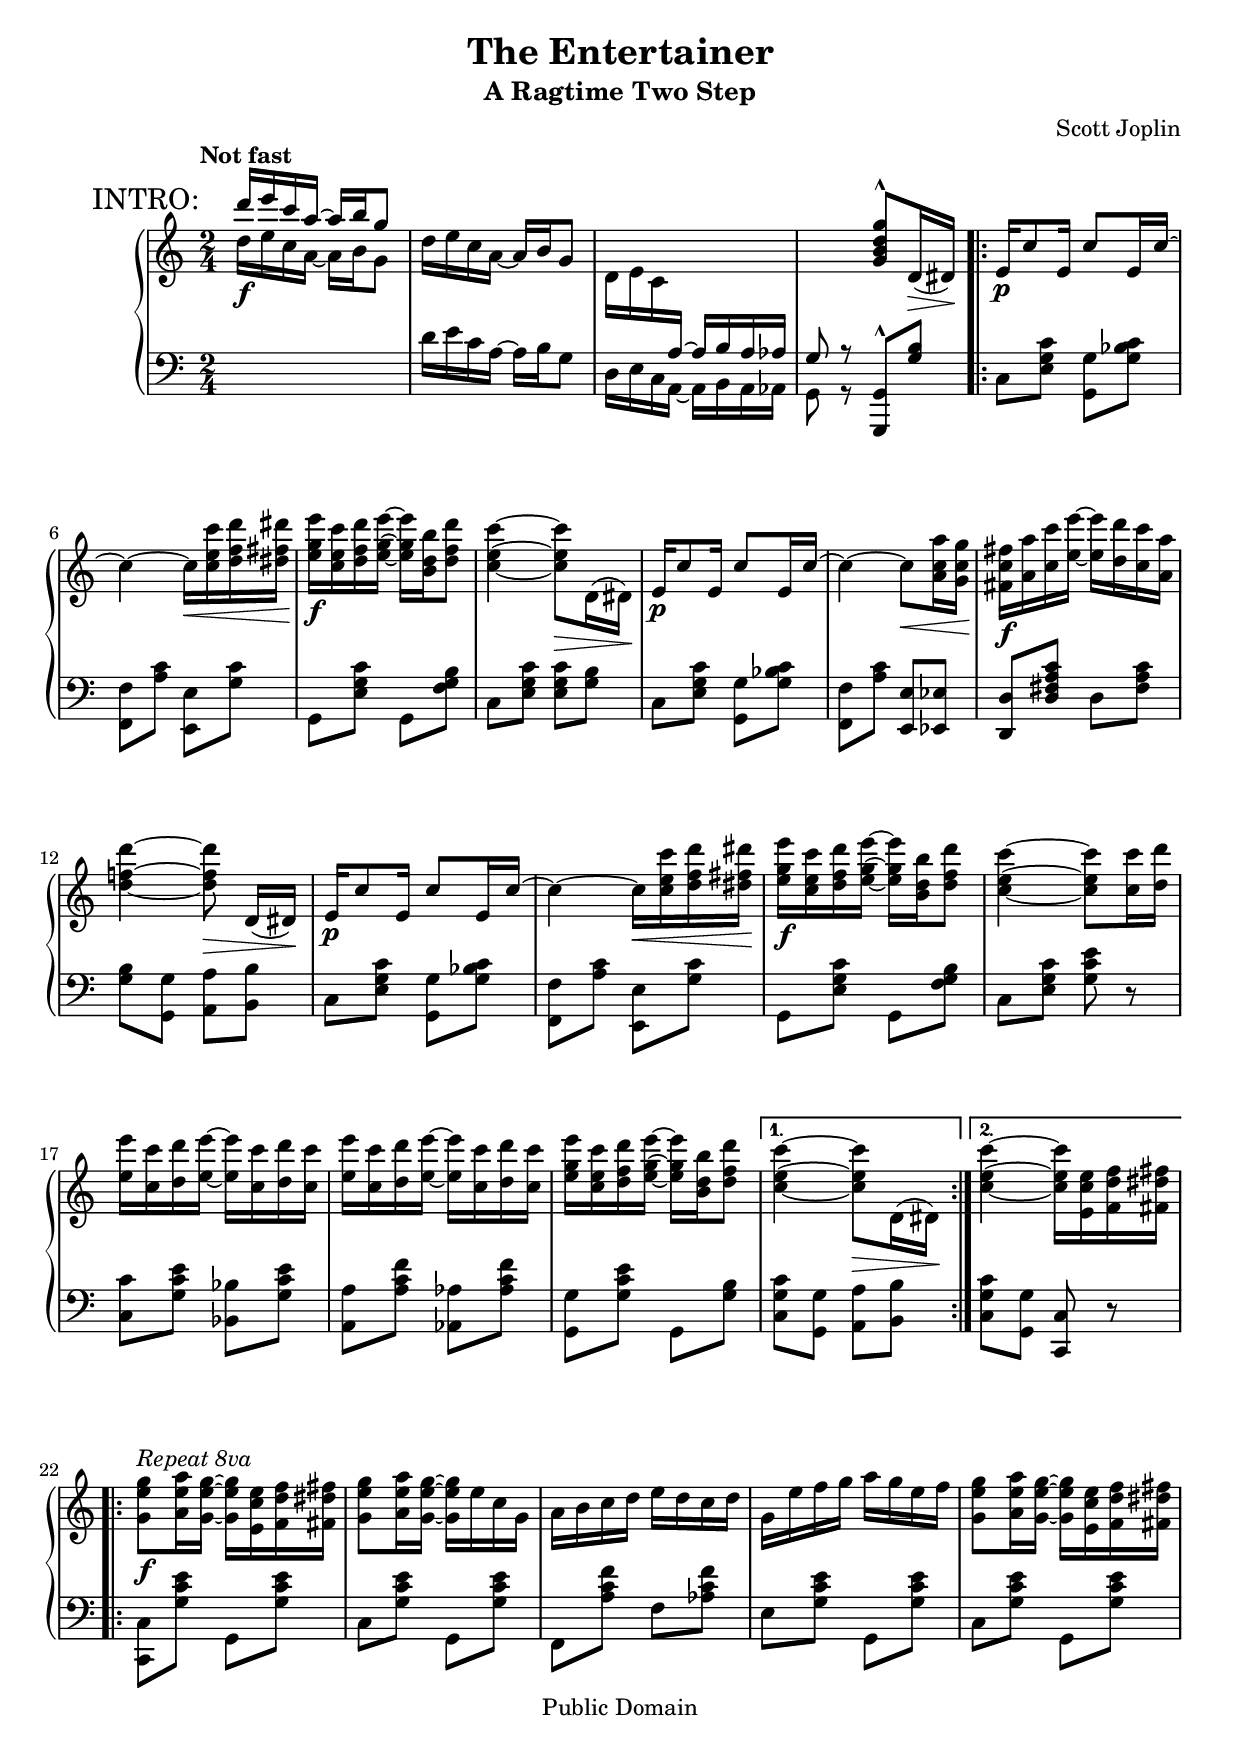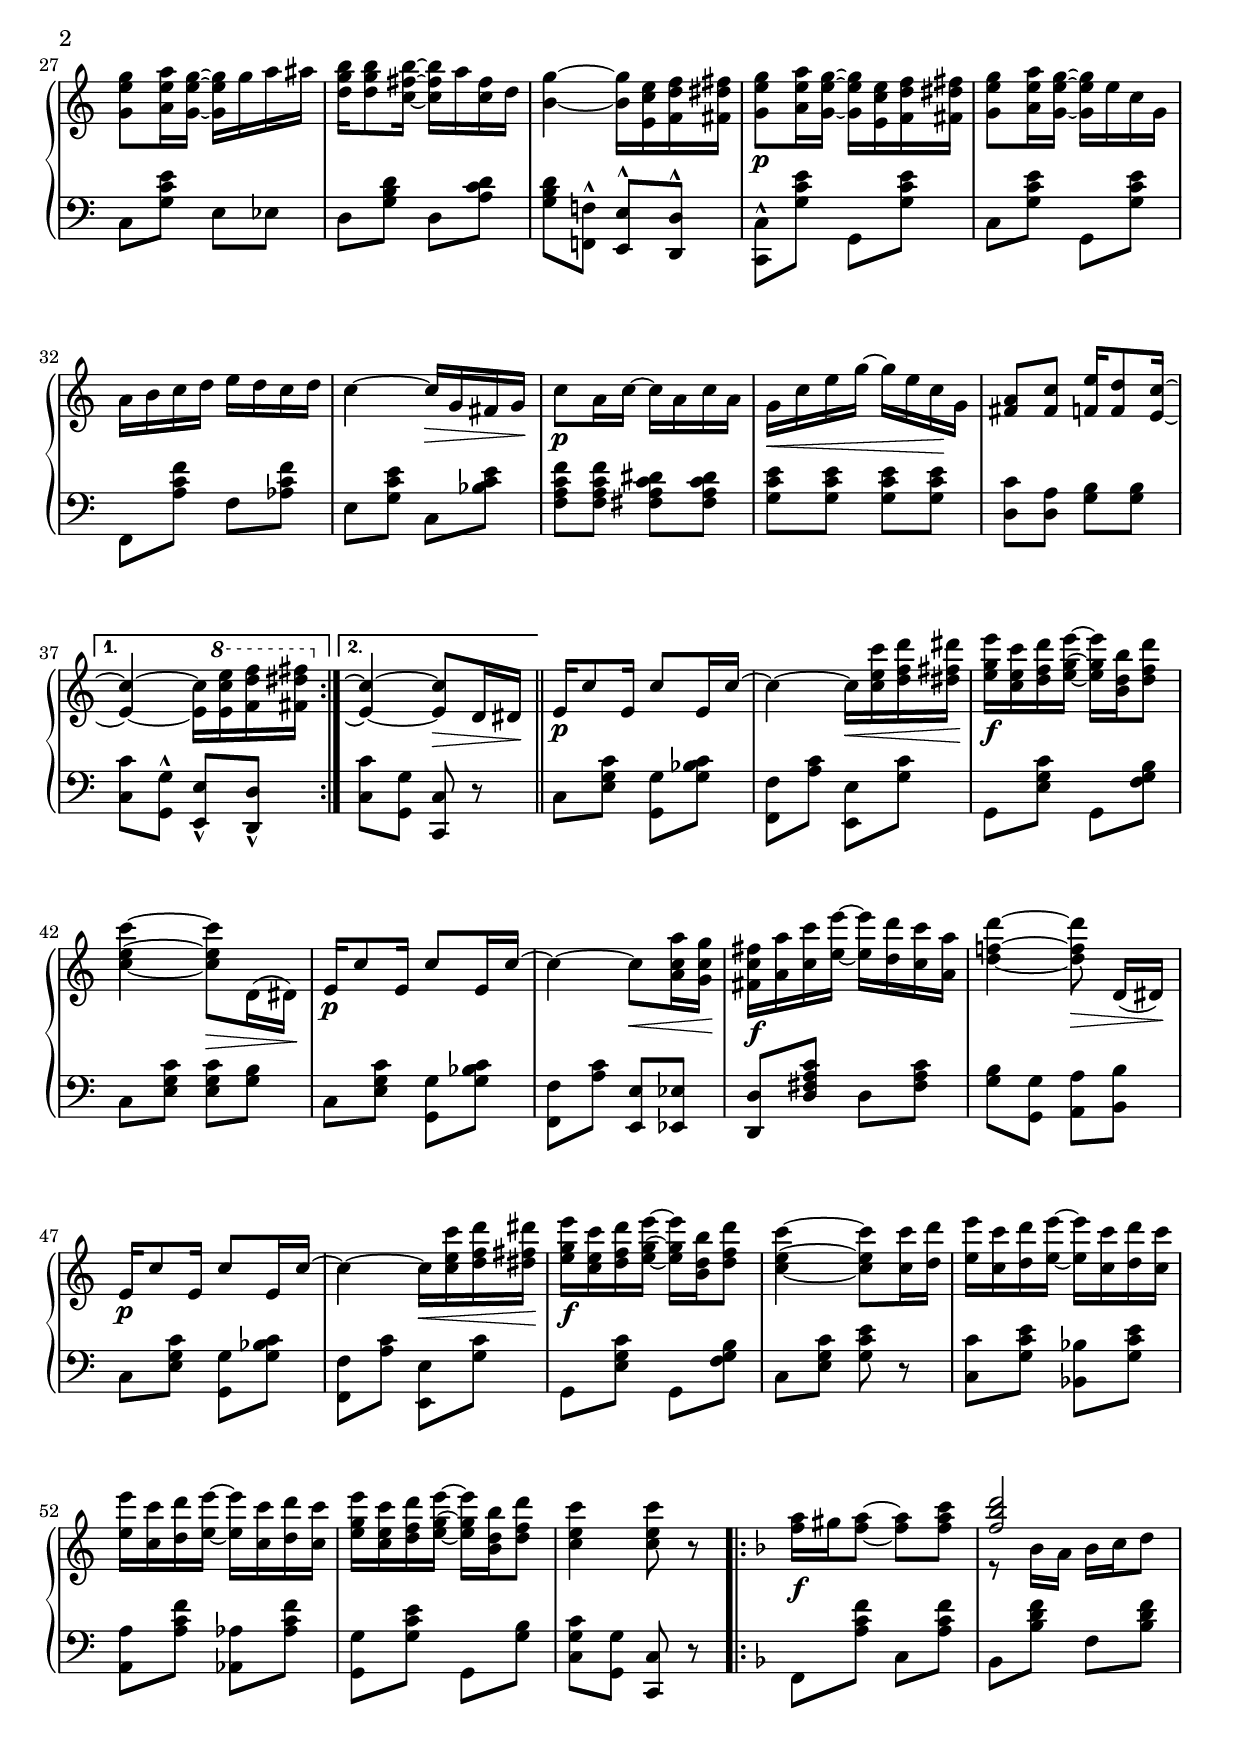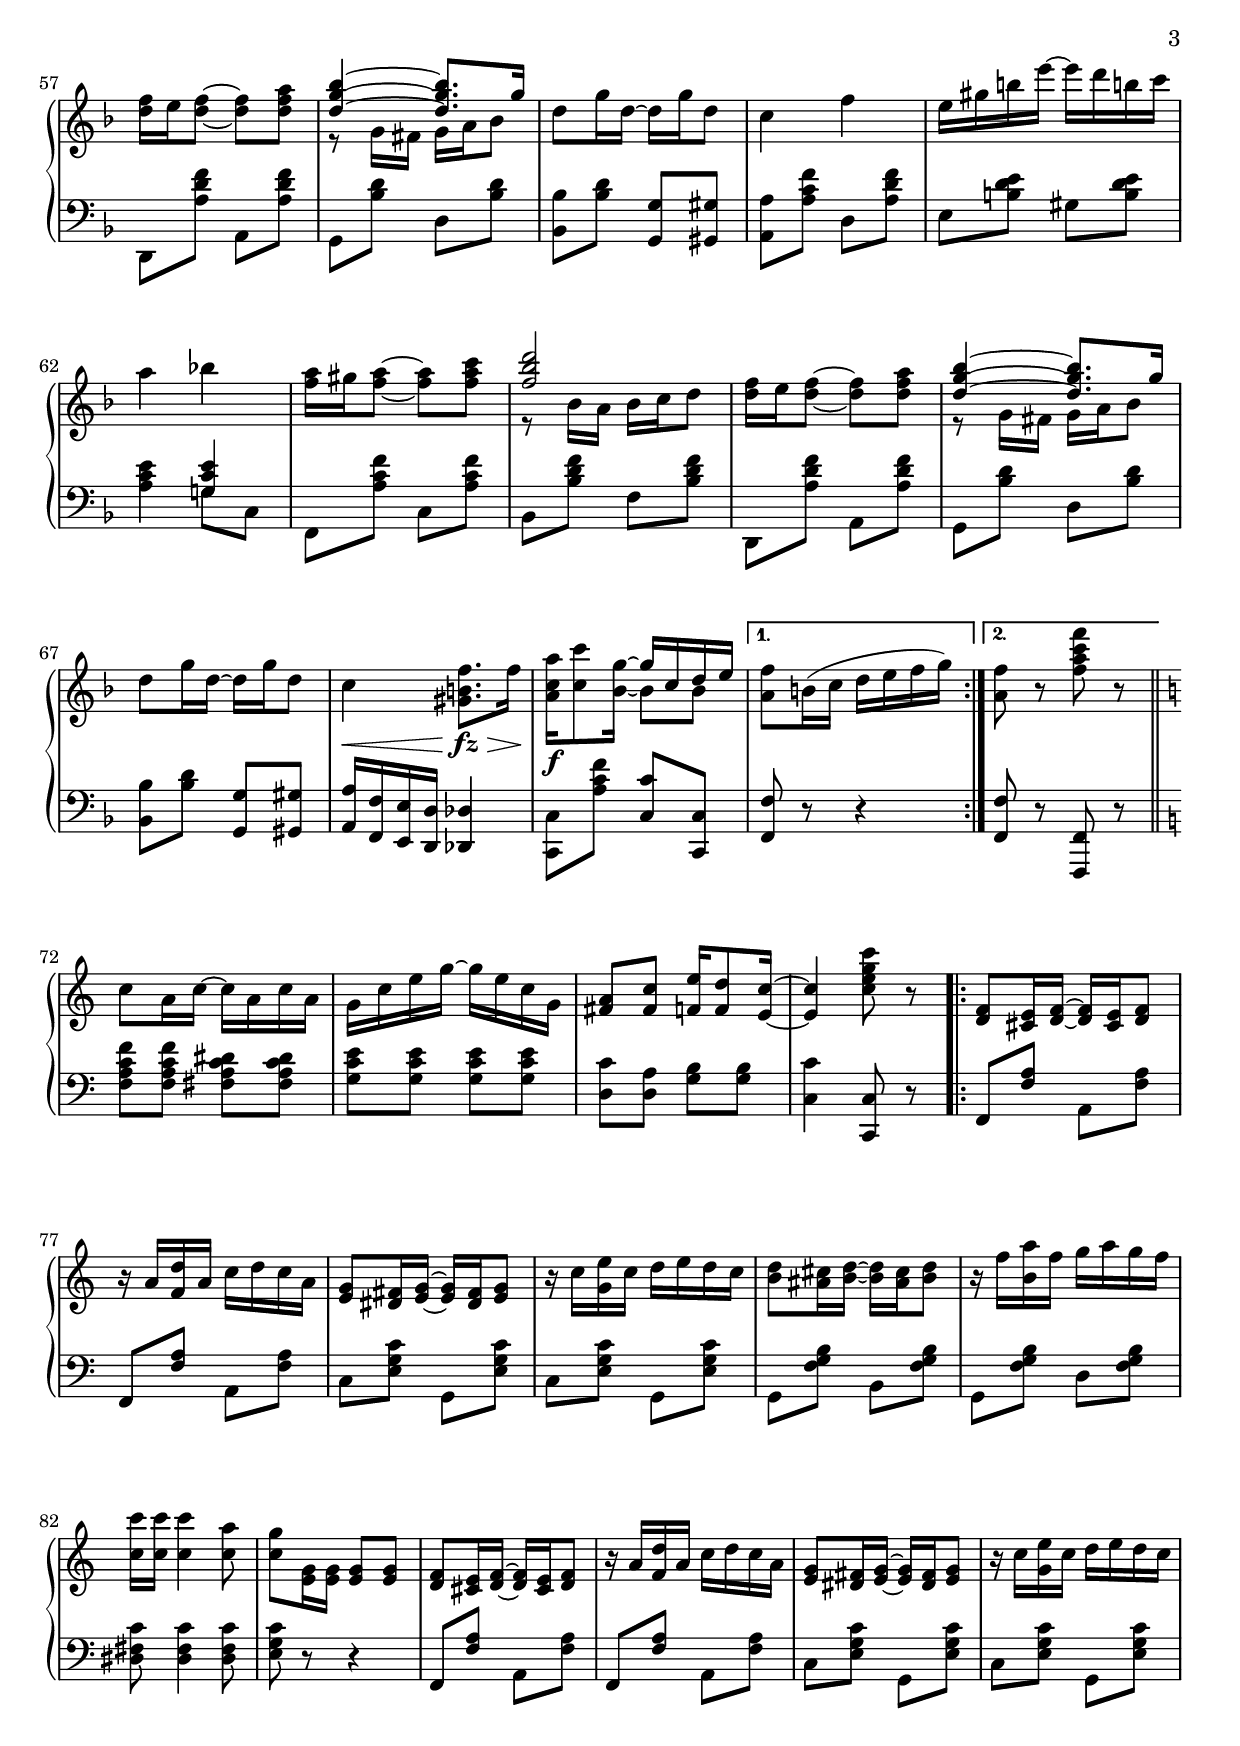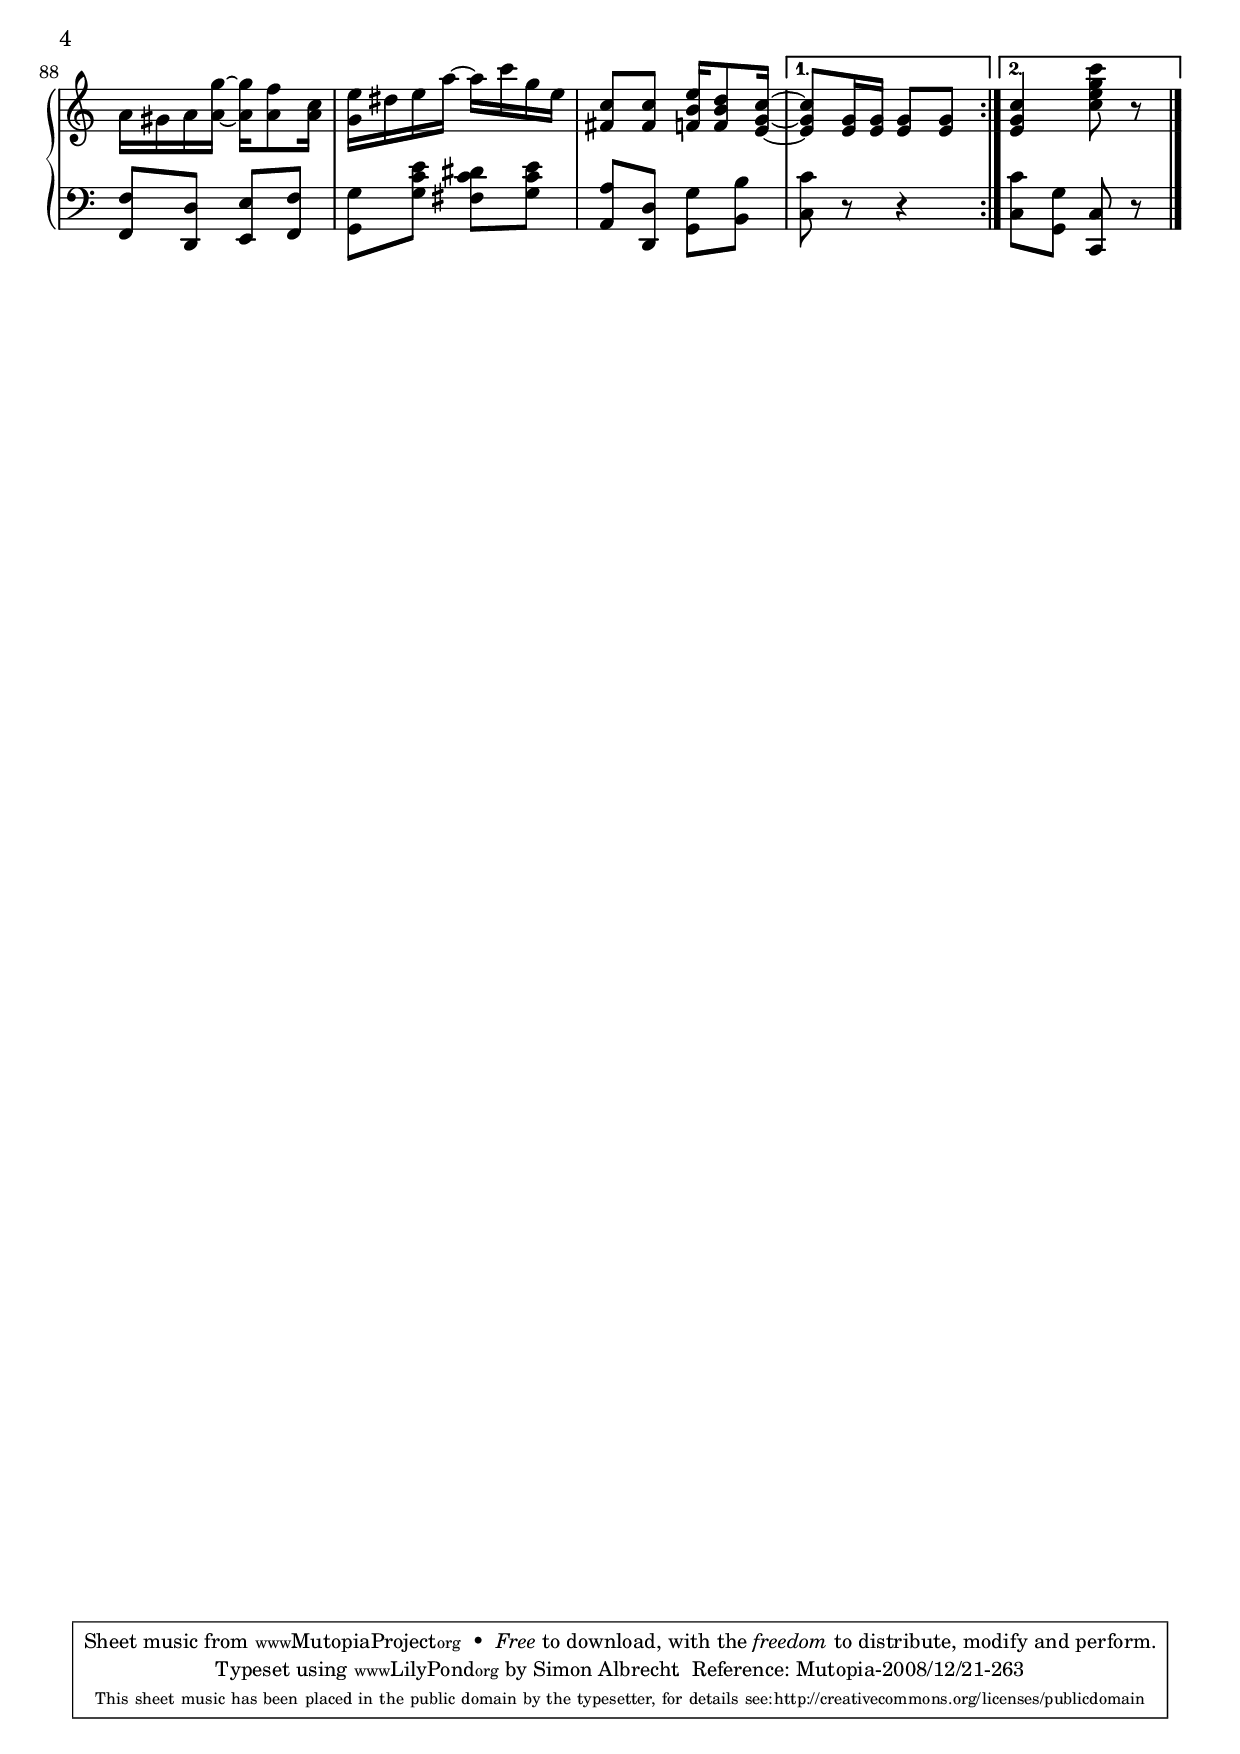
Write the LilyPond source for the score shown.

\version "2.19.32"

\header {
  title = "The Entertainer"
  subtitle = "A Ragtime Two Step"
  composer = "Scott Joplin"

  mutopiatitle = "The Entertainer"
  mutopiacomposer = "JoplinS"
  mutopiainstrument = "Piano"
  date = "c. 1902"
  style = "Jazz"
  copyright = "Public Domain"
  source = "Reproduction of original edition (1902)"

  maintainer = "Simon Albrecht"
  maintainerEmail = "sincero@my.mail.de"

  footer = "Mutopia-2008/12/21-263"
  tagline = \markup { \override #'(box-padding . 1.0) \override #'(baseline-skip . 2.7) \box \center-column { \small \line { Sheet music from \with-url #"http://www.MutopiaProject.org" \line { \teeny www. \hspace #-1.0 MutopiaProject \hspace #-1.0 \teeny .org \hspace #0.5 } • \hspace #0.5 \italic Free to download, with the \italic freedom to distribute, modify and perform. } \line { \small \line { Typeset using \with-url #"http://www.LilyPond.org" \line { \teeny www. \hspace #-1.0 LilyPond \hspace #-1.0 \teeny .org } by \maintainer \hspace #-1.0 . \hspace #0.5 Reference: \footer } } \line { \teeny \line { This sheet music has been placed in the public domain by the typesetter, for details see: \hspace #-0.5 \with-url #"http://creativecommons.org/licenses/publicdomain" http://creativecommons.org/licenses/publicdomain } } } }
}

global = {
  \key c \major
  \time 2/4
  \tempo "Not fast"
}

top = \relative c' {
  \global
  \clef treble

  %% to print RehearsalMark above MetronomeMark,
  %% align them to the same ‘break-align-symbol’
  \once\override Score.RehearsalMark.break-align-symbols = #'(time-signature)
  \mark "INTRO:"
  \voiceOne
  d''16 e c a ~ a b g8 | %1
  \oneVoice
  d16 e c a ~ a b g8 |

  d16 e c \change Staff = "down" \voiceOne a ~ a b a as |
  g8 r \change Staff = "up" \oneVoice   <g'' d b g>^^ d,16(\> dis)\! |

  \repeat volta 2 {
    e16\p c'8 e,16 c'8 e,16 c' ~ | %5
    c4 ~ c16\< <c' e, c> <d f, d> <dis fis, dis>\! |
    <e g, e>\f <c e, c> <d f, d> <e g, e> ~ <e g, e> <b d, b> <d f, d>8 |
    <c e, c>4 ~ <c e, c>8\> d,,16( dis)\! |
    e16\p c'8 e,16 c'8 e,16 c' ~ | %9
    c4 ~ c8\< <a' c, a>16 <g c, g>\! |
    <fis c fis,>16\f <a a,> <c c,> <e e,> ~ <e e,> <d d,> <c c,> <a a,> |
    <d f,! d>4 ~ <d f, d>8\> d,,16([ dis)]\! |
    e16\p c'8 e,16 c'8 e,16 c' ~ | %13
    c4 ~ c16\< <c' e, c> <d f, d> <dis fis, dis>\! |
    <e g, e>\f <c e, c> <d f, d> <e g, e> ~ <e g, e> <b d, b> <d f, d>8 |
    <c e, c>4 ~ <c e, c>8 <c c,>16 <d d,> |
    <e e,> <c c,> <d d,> <e e,> ~ <e e,> <c c,> <d d,> <c c,> |      %17
    <e e,> <c c,> <d d,> <e e,> ~ <e e,> <c c,> <d d,> <c c,> |
    <e g, e> <c e, c> <d f, d> <e g, e> ~ <e g, e> <b d, b> <d f, d>8 |
  } \alternative {
    {
      <c e, c>4 ~ <c e, c>8\> d,,16( dis)\!
    }
    { <c'' e, c>4 ~ <c e, c>16 <e, c e,> <f d f,> <fis dis fis,> }    %21
  }

  \break

  \repeat volta 2 {
    <g e g,>8^\markup \italic "Repeat 8va" \f <a e a,>16 <g e g,> ~ <g e g,> <e c e,> <f d f,> <fis dis fis,> |
    <g e g,>8 <a e a,>16 <g e g,> ~ <g e g,> e c g |
    a b c d e d c d |
    g, e' f g a g e f | %25
    <g e g,>8 <a e a,>16 <g e g,> ~ <g e g,> <e c e,> <f d f,> <fis dis fis,> |
    <g e g,>8 <a e a,>16 <g e g,> ~ <g e g,> g a ais |
    <b g d> <b g d>8 <b fis c>16 ~ <b fis c> a <fis c> d |
    <g b,>4 ~ <g b,>16 <e c e,> <f d f,> <fis dis fis,> | %29
    <g e g,>8\p <a e a,>16 <g e g,> ~ <g e g,> <e c e,> <f d f,> <fis dis fis,> |
    <g e g,>8 <a e a,>16 <g e g,> ~ <g e g,> e c g |
    a b c d e d c d |
    c4 ~ c16\> g fis g\! | %33
    c8\p a16 c ~ c a c a |
    g\< c e g ~ g e c\! g |
    <a fis>8 <c fis,> <e f,>16 <d f,>8 <c e,>16 ~ |
  } \alternative {
    { <c e,>4 ~ <c e,>16 \ottava #1 <e' c e,> <f d f,> <fis dis fis,> \ottava #0 } %37
    { <c, e,>4\repeatTie ~ <c e,>8\> d,16 dis\! }
  }

  \bar "||"

  e16\p c'8 e,16 c'8 e,16 c' ~ |
  c4 ~ c16\< <c' e, c> <d f, d> <dis fis, dis>\! |
  <e g, e>\f <c e, c> <d f, d> <e g, e> ~ <e g, e> <b d, b> <d f, d>8 | %41
  <c e, c>4 ~ <c e, c>8\> d,,16( dis)\! |
  e16\p c'8 e,16 c'8 e,16 c' ~ |
  c4 ~ c8\< <a' c, a>16 <g c, g>\! |
  <fis c fis,>16\f <a a,> <c c,> <e e,> ~ <e e,> <d d,> <c c,> <a a,> | %45
  <d f,! d>4 ~ <d f, d>8\> d,,16([ dis)]\! |
  e16\p c'8 e,16 c'8 e,16 c' ~ |
  c4 ~ c16\< <c' e, c> <d f, d> <dis fis, dis>\! |
  <e g, e>\f <c e, c> <d f, d> <e g, e> ~ <e g, e> <b d, b> <d f, d>8 | %49
  <c e, c>4 ~ <c e, c>8 <c c,>16 <d d,> |
  <e e,> <c c,> <d d,> <e e,> ~ <e e,> <c c,> <d d,> <c c,> |
  <e e,> <c c,> <d d,> <e e,> ~ <e e,> <c c,> <d d,> <c c,> |
  <e g, e> <c e, c> <d f, d> <e g, e> ~ <e g, e> <b d, b> <d f, d>8 | %53
  <c e, c>4 <c e, c>8 r |

  \key f \major

  \repeat volta 2 {
    <a f>16\f gis <a f>8 ~ <a f> <c a f> |
    << { <d bes f>2 } \\ { r8 bes,16 a bes c d8 } >> |
    <f d>16 e <f d>8 ~ <f d> <a f d> | %57
    << { <bes g d>4 ~ <bes g d>8. g16 } \\ { r8 g,16 fis g a bes8 } >> |
    d8 g16 d ~ d g d8 |
    c4 f |
    e16 gis b e ~ e d b! c | %61
    a4 bes! |
    <a f>16 gis <a f>8 ~ <a f> <c a f> |
    << { <d bes f>2 } \\ { r8 bes,16 a bes c d8 } >> |
    <f d>16 e <f d>8 ~ <f d> <a f d> | %65
    << { <bes g d>4 ~ <bes g d>8. g16 } \\ { r8 g,16 fis g a bes8 } >> |
    d8 g16 d ~ d g d8 |
    c4\< <f b, gis>8.\fz\!\> f16\! |
    <<
      { \stemDown <a c, a>16\f <c c,>8 <g bes,>16 ~ \stemUp g c, d e }
      \\ { s8. \hideNotes bes4*1/4 ~ \unHideNotes bes8 bes }
    >> | %69 - slight kludge
  } \alternative {
    { <f' a,>8 b,16( c d e f g) }
    { <f a,>8 r <f' c a f> r }
  }

  \key c \major
  \bar "||"

  \break

  c,8 a16 c ~ c a c a |
  g c e g ~ g e c g | %73
  <a fis>8 <c fis,> <e f,>16 <d f,>8 <c e,>16 ~ |
  <c e,>4 <c' g e c>8 r |

  \repeat volta 2 {
    <f,, d> <e cis>16 <f d> ~ <f d> <e cis> <f d>8 |
    r16 a <d f,> a c d c a | %77
    <g e>8 <fis dis>16 <g e> ~ <g e> <fis dis> <g e>8 |
    r16 c <e g,> c d e d c |
    <d b>8 <cis ais>16 <d b> ~ <d b> <cis ais> <d b>8 |
    r16 f <a b,> f g a g f | %81
    <c' c,> <c c,> <c c,>4 <a c,>8 |
    <g c,> <g, e>16 <g e> <g e>8 <g e> |
    <f d> <e cis>16 <f d> ~ <f d> <e cis> <f d>8 |
    r16 a <d f,> a c d c a | %85
    <g e>8 <fis dis>16 <g e> ~ <g e> <fis dis> <g e>8 |
    r16 c <e g,> c d e d c |
    a gis a <g' a,> ~ <g a,> <f a,>8 <c a>16 |
    <e g,> dis e a ~ a c g e | %89
    <c fis,>8 <c fis,> <e b f>16 <d b f>8 <c g e>16 ~ |
  } \alternative {
    { <c g e>8 <g e>16 <g e> <g e>8 <g e> }
    { <c g e>4 <c' g e c>8 r }
  }
  \bar "|."
}

bottom = \relative c {
  \global
  \clef bass
  \change Staff = "up" \voiceTwo
  d''16 \f e c a ~ a b g8 | %1
  \change Staff = "down" \oneVoice
  d16 e c a ~ a b g8 |
  \voiceTwo
  d16 e c a ~ a b a as |
  g8 r \oneVoice <g g,>^^ <b' g>

  \stemNeutral
  \repeat volta 2 {
    c, <c' g e> <g g,> <c bes g> | %5
    <f, f,> <c' a> <e, e,> <c' g> |
    g, <c' g e> g, <b' g f> |
    c, <c' g e> <c g e> <b g> |
    c, <c' g e> <g g,> <c bes g> | %9
    <f, f,> <c' a> <e, e,> <es es,> |
    <d d,> <c' a fis d> d, <c' a fis> |
    <b g> <g g,> <a a,> <b b,> |
    c, <c' g e> <g g,> <c bes g> | %13
    <f, f,> <c' a> <e, e,> <c' g> |
    g, <c' g e> g, <b' g f> |
    c, <c' g e> <e c g> r |
    <c c,> <e c g> <bes bes,> <e c g> | %17
    <a, a,> <f' c a> <as, as,> <f' c as> |
    <g, g,> <e' c g> g,, <b' g> |
  } \alternative {
    { <c g c,> <g g,> <a a,> <b b,> }
    { <c g c,> <g g,> <c, c,> r } %21
  }

  \repeat volta 2 {
    <c c,> <e' c g> g,, <e'' c g> |
    c, <e' c g> g,, <e'' c g> |
    f,, <f'' c a> f, <f' c as> |
    e, <e' c g> g,, <e'' c g> | %25
    c, <e' c g> g,, <e'' c g> |
    c, <e' c g> e, es |
    d <d' b g> d, <d' c a> |
    <d b g> <f,! f,!>^^ <e e,>^^ <d d,>^^ | %29
    <c c,>^^ <e' c g> g,, <e'' c g> |
    c, <e' c g> g,, <e'' c g> |
    f,, <f'' c a> f, <f' c as> |
    e, <e' c g> c, <e' c bes> | %33
    <f c a f> <f c a f> <dis c a fis> <dis c a fis> |
    <e c g> <e c g> <e c g> <e c g> |
    <c d,> <a d,> <b g> <b g> |
  } \alternative {
    { <c c,> <g g,>-^ <e e,>-^ <d d,>-^ } %37
    { <c' c,> <g g,> <c, c,> r }
  }

  \bar "||"

  c <c' g e> <g g,> <c bes g> |
  <f, f,> <c' a> <e, e,> <c' g> |
  g, <c' g e> g, <b' g f> | %41
  c, <c' g e> <c g e> <b g> |
  c, <c' g e> <g g,> <c bes g> |
  <f, f,> <c' a> <e, e,> <es es,> |
  <d d,> <c' a fis d> d, <c' a fis> | %45
  <b g> <g g,> <a a,> <b b,> |
  c, <c' g e> <g g,> <c bes g> |
  <f, f,> <c' a> <e, e,> <c' g> |
  g, <c' g e> g, <b' g f> | %49
  c, <c' g e> <e c g> r |
  <c c,> <e c g> <bes bes,> <e c g> |
  <a, a,> <f' c a> <as, as,> <f' c as> |
  <g, g,> <e' c g> g,, <b' g> | %53
  <c g c,> <g g,> <c, c,> r |

  \key f \major

  \repeat volta 2 {
    f, <f'' c a> c, <f' c a> |
    bes,, <f'' d bes> f, <f' d bes> |
    d,, <f'' d a> a,, <f'' d a> | %57
    g,, <d'' bes> d, <d' bes> |
    <bes bes,> <d bes> <g, g,> <gis gis,> |
    <a a,> <f' c a> d, <f' d a> |
    e, <e' d b> gis, <e' d b> | %61
    <e c a>4 << { <e c g!> } \\ { g,8 c, } >> |
    f,8 <f'' c a> c, <f' c a> |
    bes,, <f'' d bes> f, <f' d bes> |
    d,, <f'' d a> a,, <f'' d a> | %65
    g,, <d'' bes> d, <d' bes> |
    <bes bes,> <d bes> <g, g,> <gis gis,> |
    <a a,>16 <f f,> <e e,> <d d,> <des des,>4 |
    <c c,>8 <f' c a> <c c,> <c, c,> | %69
  } \alternative {
    { <f f,> r r4 }
    { <f f,>8 r <f, f,> r }
  }

  \key c \major
  \bar "||"

  <f'' c a f> <f c a f> <dis c a fis> <dis c a fis> |
  <e c g> <e c g> <e c g> <e c g> | %73
  <c d,> <a d,> <b g> <b g> |
  <c c,>4 <c, c,>8 r |

  \repeat volta 2 {
    f, <a' f> a, <a' f> |
    f, <a' f> a, <a' f> | %77
    c, <c' g e> g, <c' g e> |
    c, <c' g e> g, <c' g e> |
    g, <b' g f> b, <b' g f> |
    g, <b' g f> d, <b' g f> | %81
    <c fis, dis> <c fis, dis>4 <c fis, dis>8 |
    <c g e> r r4 |
    f,,8 <a' f> a, <a' f> |
    f, <a' f> a, <a' f> | %85
    c, <c' g e> g, <c' g e> |
    c, <c' g e> g, <c' g e> |
    <f, f,> <d d,> <e e,> <f f,> |
    <g g,> <e' c g> <dis c fis,> <e c g> | %89
    <a, a,> <d, d,> <g g,> <b b,> |
  } \alternative {
    { <c c,> r r4 }
    { <c c,>8 <g g,> <c, c,> r }
  }
  \bar "|."
}

\score {
  \new PianoStaff <<
    \new Staff = "up" \top
    \new Staff = "down" \bottom
  >>

  \layout {}
}

\score {
  \context PianoStaff <<
    \context Staff = "up"
    \unfoldRepeats \top
    \context Staff = "down"
    \unfoldRepeats \bottom
  >>

  \midi {
    \tempo 4 = 72
    \context {
      \Voice
      \remove Dynamic_performer
    }
  }
}
